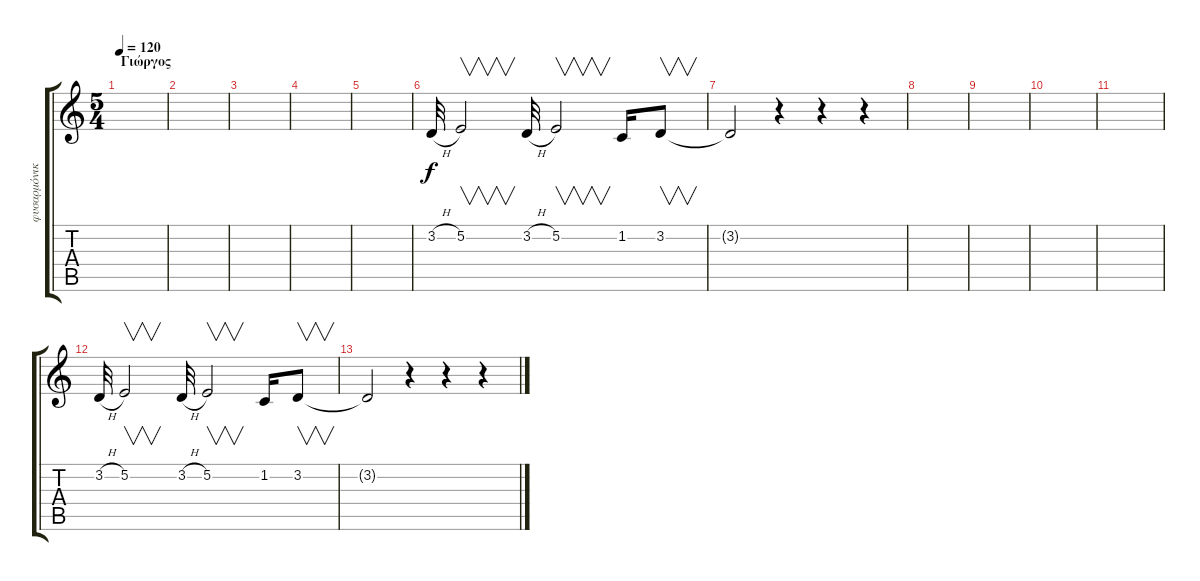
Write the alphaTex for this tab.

\track ("φυσαρμόνικα" "φυσαρμόνικ") {instrument harmonica}
\staff {score tabs}
\tuning (E4 B3 G3 D3 A2 E2) {hide}
\ts (5 4)
\section ("" "Γιώργος")
\tempo 120
\clef g2
\ks c
|
|
|
|
|
3.2{h}.32 5.2.2{v} 3.2{h}.32 5.2.2{v} 1.2.16 3.2.8{v} |
3.2{t}.2 r.4 r.4 r.4 |
|
|
|
|
3.2{h}.32 5.2.2{v} 3.2{h}.32 5.2.2{v} 1.2.16 3.2.8{v} |
3.2{t}.2 r.4 r.4 r.4
